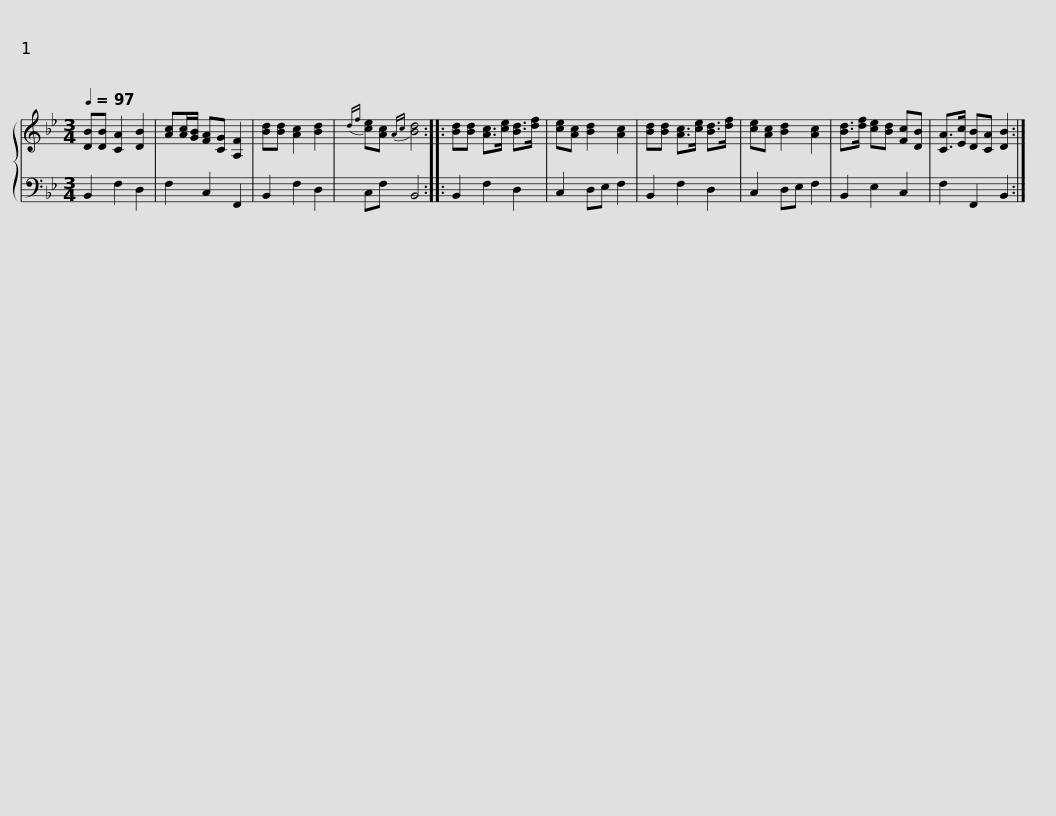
X:1
%%score { 1 | 2 }
L:1/8
Q:1/4=97
M:3/4
I:linebreak $
K:Bb
V:1 treble
V:2 bass
V:1
 [DB][DB] [CA]2 [DB]2 | [Ac][Ac]/[GB]/ [FA][CG] [A,F]2 | [Bd][Bd] [Ac]2 [Bd]2 |{df} [ce][Ac]{Ac} [Bd]4 :: [Bd][Bd] [Ac]>[ce] [Bd]>[df] | %5
 [ce][Ac] [Bd]2 [Ac]2 | [Bd][Bd] [Ac]>[ce] [Bd]>[df] |$ [ce][Ac] [Bd]2 [Ac]2 | [Bd]>[df] [ce][Bd] [Fc][DB] | [CA]>[Ec] [DB][CA] [DB]2 :| %10
V:2
 B,,2 F,2 D,2 | F,2 C,2 F,,2 | B,,2 F,2 D,2 | C,F, B,,4 :: B,,2 F,2 D,2 | %5
 C,2 D,E, F,2 | B,,2 F,2 D,2 |$ C,2 D,E, F,2 | B,,2 E,2 C,2 | F,2 F,,2 B,,2 :| %10
